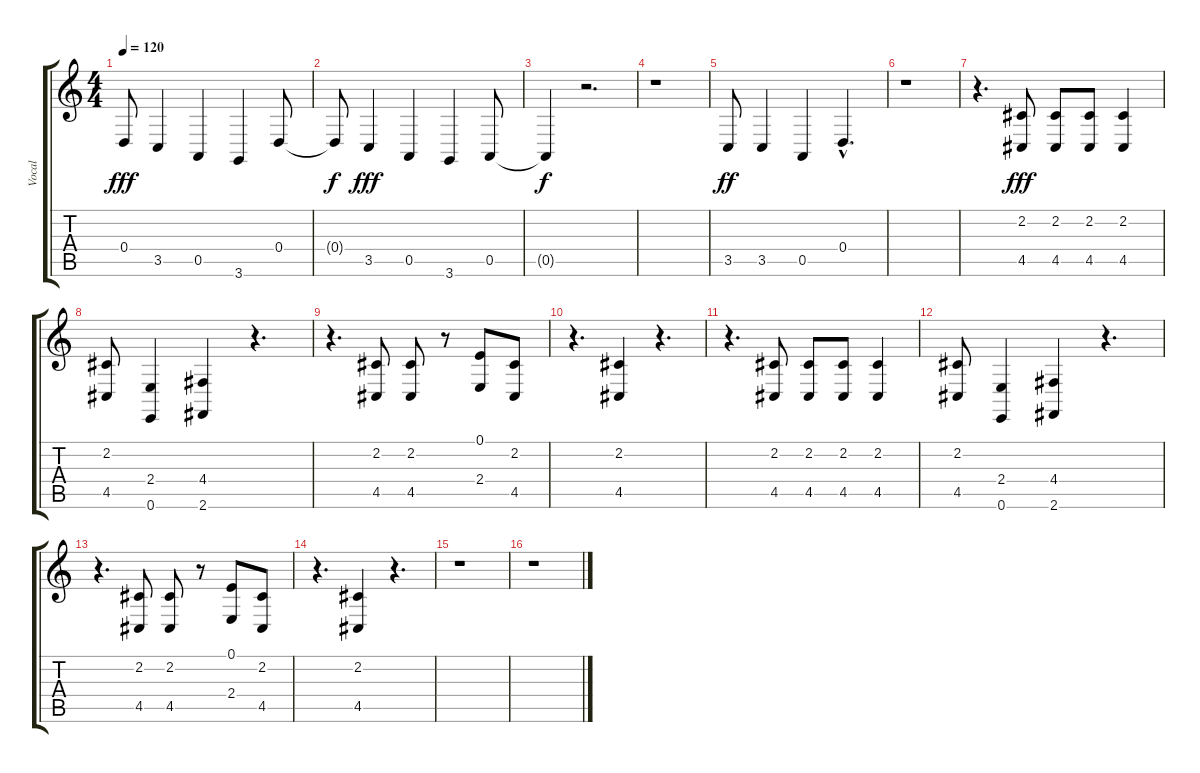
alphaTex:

\track ("Vocal" "Vocal") {instrument oboe}
\staff {score tabs}
\tuning (E4 B3 G3 D3 A2 E2) {hide}
\ts (4 4)
\tempo 120
\clef g2
\ks c
0.4.8{dy fff} 3.5.4 0.5.4 3.6.4 0.4.8 |
0.4{t}.8{dy f} 3.5.4{dy fff} 0.5.4 3.6.4 0.5.8 |
0.5{t}.4{dy f} r.2{d} |
r.1 |
3.5.8{dy ff} 3.5.4 0.5.4 0.4{hac}.4{d} |
r.1 |
r.4{d} (2.2 4.5).8{dy fff} (2.2 4.5).8 (2.2 4.5).8 (2.2 4.5).4 |
(2.2 4.5).8 (2.4 0.6).4 (4.4 2.6).4 r.4{d} |
r.4{d} (2.2 4.5).8 (2.2 4.5).8 r.8 (0.1 2.4).8 (2.2 4.5).8 |
r.4{d} (2.2 4.5).4 r.4{d} |
r.4{d} (2.2 4.5).8 (2.2 4.5).8 (2.2 4.5).8 (2.2 4.5).4 |
(2.2 4.5).8 (2.4 0.6).4 (4.4 2.6).4 r.4{d} |
r.4{d} (2.2 4.5).8 (2.2 4.5).8 r.8 (0.1 2.4).8 (2.2 4.5).8 |
r.4{d} (2.2 4.5).4 r.4{d} |
r.1 |
r.1
